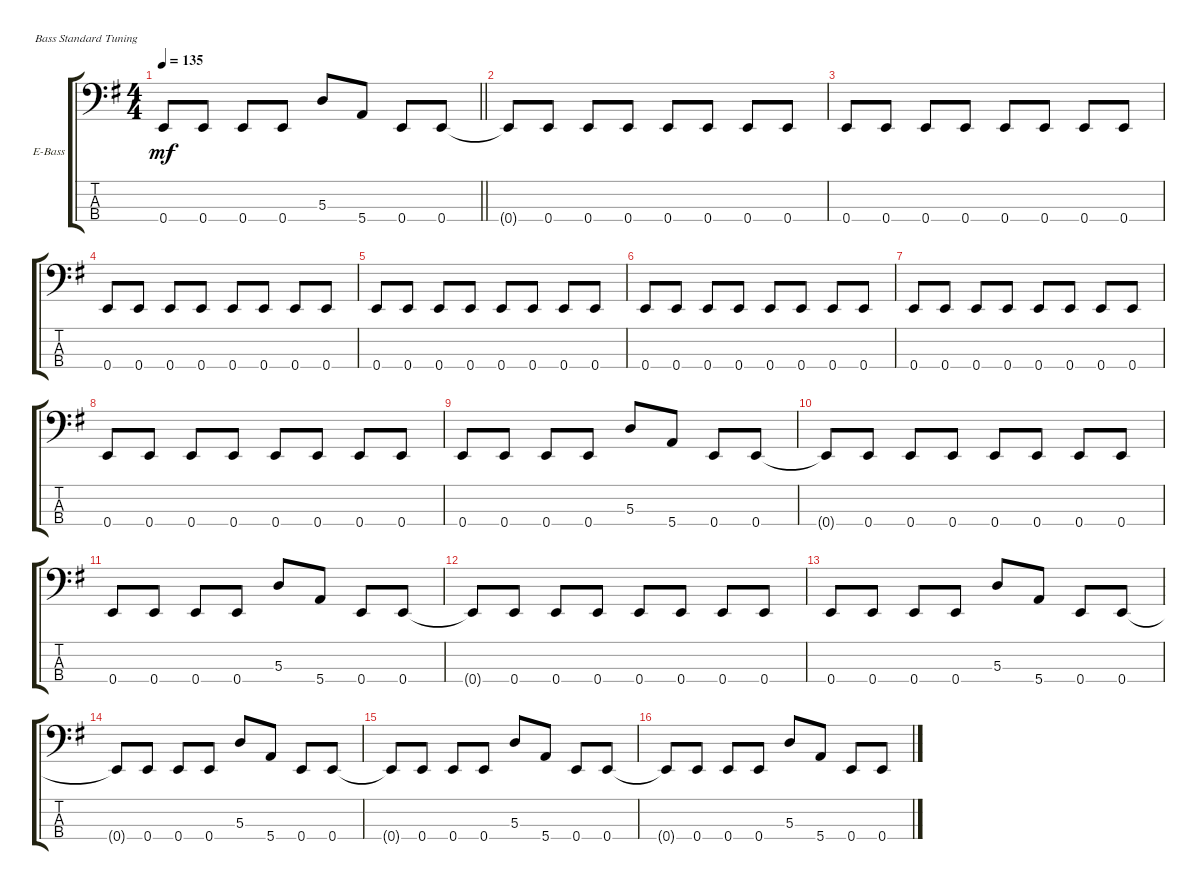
\defaultSystemsLayout 4
\bracketExtendMode groupsimilarinstruments
\firstSystemTrackNameOrientation horizontal
\otherSystemsTrackNameOrientation horizontal
\track ("Electric Bass" "E-Bass") {instrument electricbassfinger}
\staff {score tabs}
\tuning (G2 D2 A1 E1)
\ts (4 4)
\tempo 135
\clef f4
\barLineRight lightlight
\ks g
0.4.8{dy mf} 0.4.8 0.4.8 0.4.8 5.3.8 5.4.8 0.4.8 0.4.8 |
0.4{t}.8 0.4.8 0.4.8 0.4.8 0.4.8 0.4.8 0.4.8 0.4.8 |
0.4.8 0.4.8 0.4.8 0.4.8 0.4.8 0.4.8 0.4.8 0.4.8 |
0.4.8 0.4.8 0.4.8 0.4.8 0.4.8 0.4.8 0.4.8 0.4.8 |
0.4.8 0.4.8 0.4.8 0.4.8 0.4.8 0.4.8 0.4.8 0.4.8 |
0.4.8 0.4.8 0.4.8 0.4.8 0.4.8 0.4.8 0.4.8 0.4.8 |
0.4.8 0.4.8 0.4.8 0.4.8 0.4.8 0.4.8 0.4.8 0.4.8 |
0.4.8 0.4.8 0.4.8 0.4.8 0.4.8 0.4.8 0.4.8 0.4.8 |
0.4.8 0.4.8 0.4.8 0.4.8 5.3.8 5.4.8 0.4.8 0.4.8 |
0.4{t}.8 0.4.8 0.4.8 0.4.8 0.4.8 0.4.8 0.4.8 0.4.8 |
0.4.8 0.4.8 0.4.8 0.4.8 5.3.8 5.4.8 0.4.8 0.4.8 |
0.4{t}.8 0.4.8 0.4.8 0.4.8 0.4.8 0.4.8 0.4.8 0.4.8 |
0.4.8 0.4.8 0.4.8 0.4.8 5.3.8 5.4.8 0.4.8 0.4.8 |
0.4{t}.8 0.4.8 0.4.8 0.4.8 5.3.8 5.4.8 0.4.8 0.4.8 |
0.4{t}.8 0.4.8 0.4.8 0.4.8 5.3.8 5.4.8 0.4.8 0.4.8 |
0.4{t}.8 0.4.8 0.4.8 0.4.8 5.3.8 5.4.8 0.4.8 0.4.8
